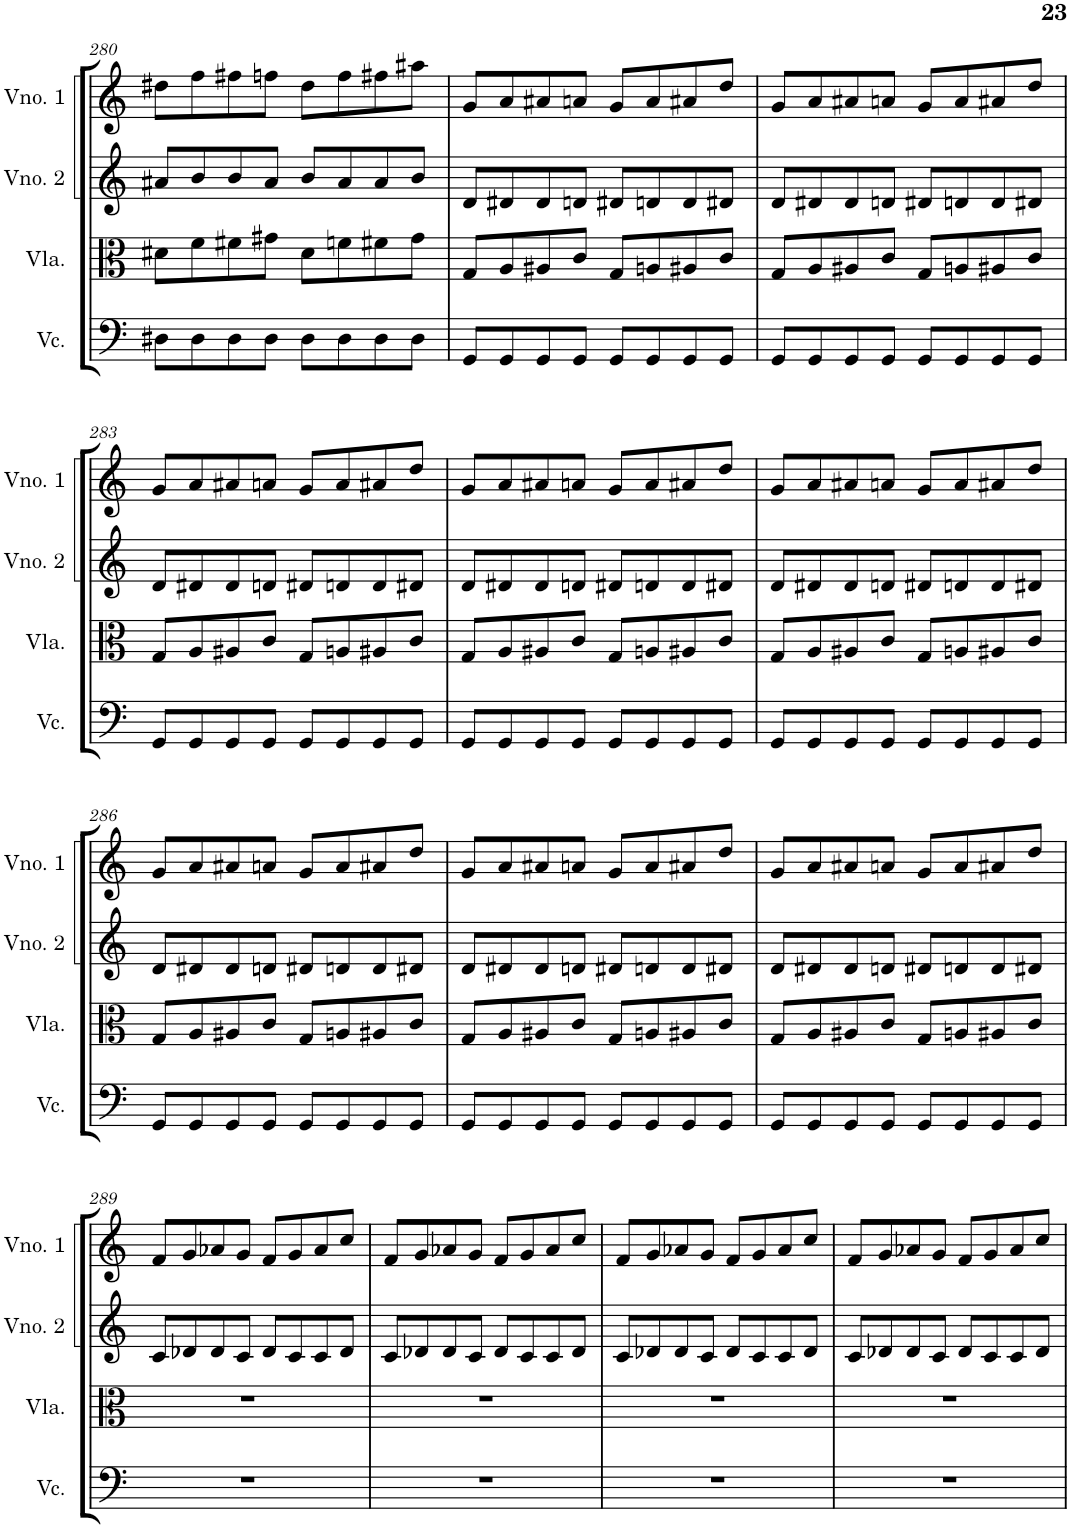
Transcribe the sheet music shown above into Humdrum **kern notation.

**kern	**kern	**kern	**kern
*part4	*part3	*part2	*part1
*staff4	*staff3	*staff2	*staff1
*I"Violoncelo	*I"Viola	*I"Violino 2	*I"Violino 1
*I'Vc.	*I'Vla.	*I'Vno. 2	*I'Vno. 1
!!LO:PB:g=z
*clefF4	*clefC3	*clefG2	*clefG2
*k[]	*k[]	*k[]	*k[]
*M4/4	*M4/4	*M4/4	*M4/4
=280	=280	=280	=280
8D#X\L	8d#X\L	8a#X/L	8dd#X\L
8D#\	8f\	8b/	8ff\
8D#\	8f#X\	8b/	8ff#X\
8D#\J	8g#X\J	8a#/J	8ffn\J
8D#\L	8d#\L	8b/L	8dd#\L
8D#\	8fn\	8a#/	8ff\
8D#\	8f#X\	8a#/	8ff#X\
8D#\J	8g#\J	8b/J	8aa#X\J
=281	=281	=281	=281
8GG/L	8G/L	8d/L	8g/L
8GG/	8A/	8d#X/	8a/
8GG/	8A#X/	8d#/	8a#X/
8GG/J	8c/J	8dn/J	8an/J
8GG/L	8G/L	8d#X/L	8g/L
8GG/	8An/	8dn/	8a/
8GG/	8A#X/	8d/	8a#X/
8GG/J	8c/J	8d#X/J	8dd/J
=282	=282	=282	=282
8GG/L	8G/L	8d/L	8g/L
8GG/	8A/	8d#X/	8a/
8GG/	8A#X/	8d#/	8a#X/
8GG/J	8c/J	8dn/J	8an/J
8GG/L	8G/L	8d#X/L	8g/L
8GG/	8An/	8dn/	8a/
8GG/	8A#X/	8d/	8a#X/
8GG/J	8c/J	8d#X/J	8dd/J
!!LO:LB:g=z
=283	=283	=283	=283
8GG/L	8G/L	8d/L	8g/L
8GG/	8A/	8d#X/	8a/
8GG/	8A#X/	8d#/	8a#X/
8GG/J	8c/J	8dn/J	8an/J
8GG/L	8G/L	8d#X/L	8g/L
8GG/	8An/	8dn/	8a/
8GG/	8A#X/	8d/	8a#X/
8GG/J	8c/J	8d#X/J	8dd/J
=284	=284	=284	=284
8GG/L	8G/L	8d/L	8g/L
8GG/	8A/	8d#X/	8a/
8GG/	8A#X/	8d#/	8a#X/
8GG/J	8c/J	8dn/J	8an/J
8GG/L	8G/L	8d#X/L	8g/L
8GG/	8An/	8dn/	8a/
8GG/	8A#X/	8d/	8a#X/
8GG/J	8c/J	8d#X/J	8dd/J
=285	=285	=285	=285
8GG/L	8G/L	8d/L	8g/L
8GG/	8A/	8d#X/	8a/
8GG/	8A#X/	8d#/	8a#X/
8GG/J	8c/J	8dn/J	8an/J
8GG/L	8G/L	8d#X/L	8g/L
8GG/	8An/	8dn/	8a/
8GG/	8A#X/	8d/	8a#X/
8GG/J	8c/J	8d#X/J	8dd/J
!!LO:LB:g=z
=286	=286	=286	=286
8GG/L	8G/L	8d/L	8g/L
8GG/	8A/	8d#X/	8a/
8GG/	8A#X/	8d#/	8a#X/
8GG/J	8c/J	8dn/J	8an/J
8GG/L	8G/L	8d#X/L	8g/L
8GG/	8An/	8dn/	8a/
8GG/	8A#X/	8d/	8a#X/
8GG/J	8c/J	8d#X/J	8dd/J
=287	=287	=287	=287
8GG/L	8G/L	8d/L	8g/L
8GG/	8A/	8d#X/	8a/
8GG/	8A#X/	8d#/	8a#X/
8GG/J	8c/J	8dn/J	8an/J
8GG/L	8G/L	8d#X/L	8g/L
8GG/	8An/	8dn/	8a/
8GG/	8A#X/	8d/	8a#X/
8GG/J	8c/J	8d#X/J	8dd/J
=288	=288	=288	=288
8GG/L	8G/L	8d/L	8g/L
8GG/	8A/	8d#X/	8a/
8GG/	8A#X/	8d#/	8a#X/
8GG/J	8c/J	8dn/J	8an/J
8GG/L	8G/L	8d#X/L	8g/L
8GG/	8An/	8dn/	8a/
8GG/	8A#X/	8d/	8a#X/
8GG/J	8c/J	8d#X/J	8dd/J
!!LO:LB:g=z
=289	=289	=289	=289
1r	1r	8c/L	8f/L
.	.	8d-X/	8g/
.	.	8d-/	8a-X/
.	.	8c/J	8g/J
.	.	8d-/L	8f/L
.	.	8c/	8g/
.	.	8c/	8a-/
.	.	8d-/J	8cc/J
=290	=290	=290	=290
1r	1r	8c/L	8f/L
.	.	8d-X/	8g/
.	.	8d-/	8a-X/
.	.	8c/J	8g/J
.	.	8d-/L	8f/L
.	.	8c/	8g/
.	.	8c/	8a-/
.	.	8d-/J	8cc/J
=291	=291	=291	=291
1r	1r	8c/L	8f/L
.	.	8d-X/	8g/
.	.	8d-/	8a-X/
.	.	8c/J	8g/J
.	.	8d-/L	8f/L
.	.	8c/	8g/
.	.	8c/	8a-/
.	.	8d-/J	8cc/J
=292	=292	=292	=292
1r	1r	8c/L	8f/L
.	.	8d-X/	8g/
.	.	8d-/	8a-X/
.	.	8c/J	8g/J
.	.	8d-/L	8f/L
.	.	8c/	8g/
.	.	8c/	8a-/
.	.	8d-/J	8cc/J
=	=	=	=
*-	*-	*-	*-
